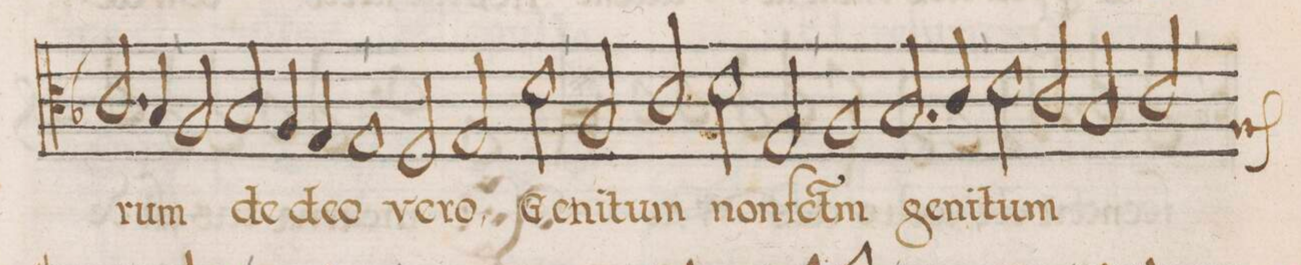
**kern	**text
*I"TENOR	*
*clefC3	*
*k[b-]	*
*met(C|)	*
*M2/1	*
2.c/	.
4B-/	-rum
=38	=38
2A/	.
2B-/	de
4A/	de-
4G/	.
1G/	-o
=39	=39
2F/	ve-
2G/	-ro
2d\	Ge-
=40	=40
2A/	-ni-
2c/	-tum
2d\	non
2G/	f(a)c-
=41	=41
1A/	-t(u)m
2.B-/	ge-
4c/	-ni-
=42	=42
2d\	-tum
2c/	.
2B-/	.
*custos:A	*
2c/	.
=43	=43
*-	*-
